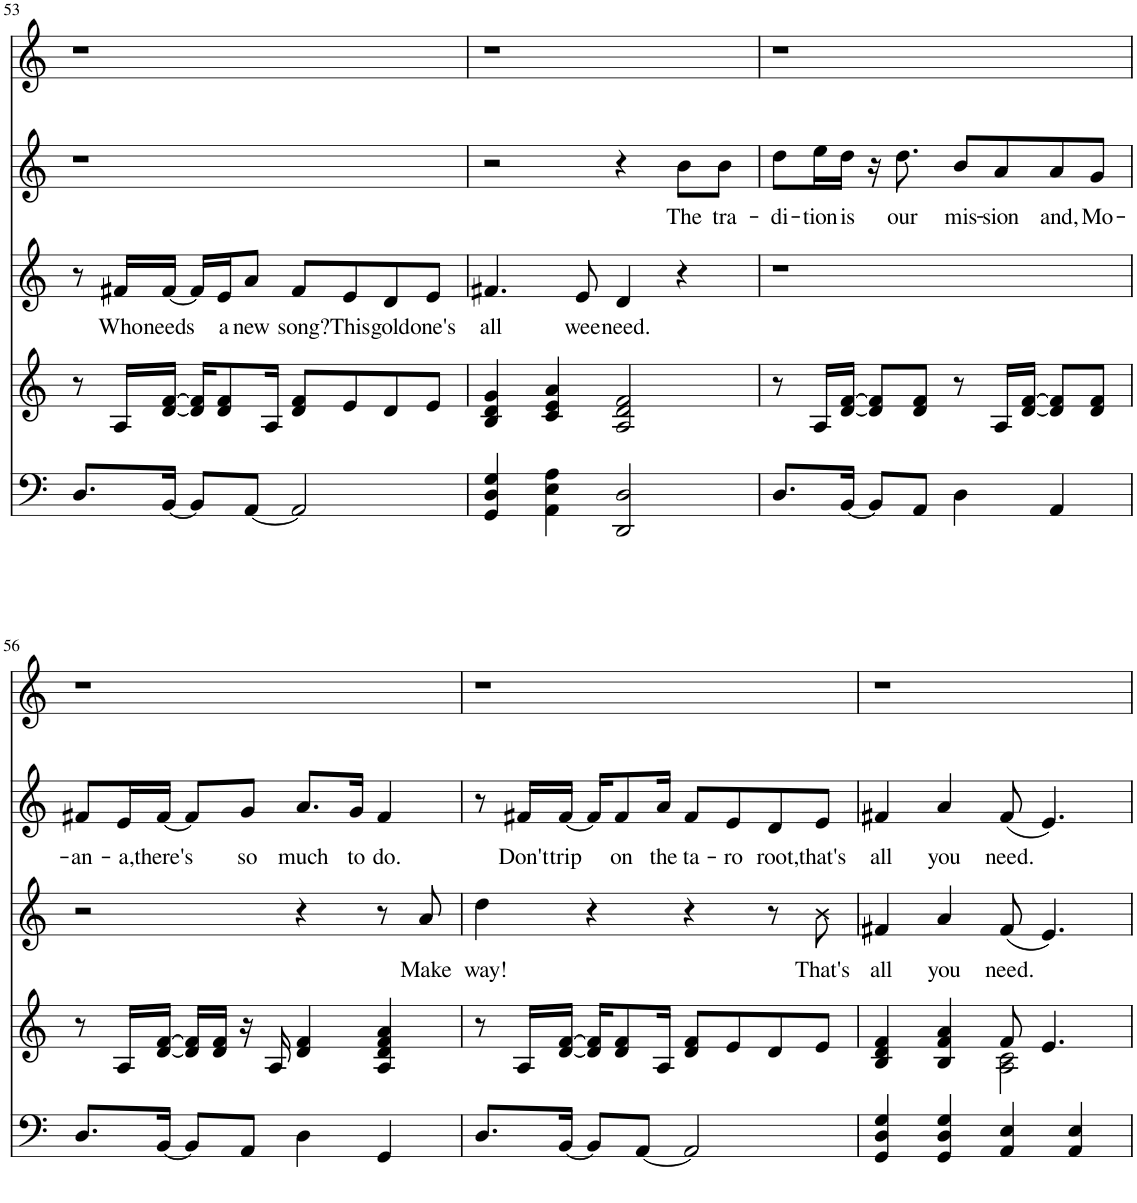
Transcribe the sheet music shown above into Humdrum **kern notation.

**kern	**kern	**kern	**text	**kern	**text	**kern
*part5	*part4	*part3	*part3	*part2	*part2	*part1
*staff5	*staff4	*staff3	*staff3	*staff2	*staff2	*staff1
*I"Piano	*I"Piano	*I"Part II	*	*I"Part I	*	*I"Solo
*I'Pno	*I'Pno	*	*	*	*	*
!!LO:PB:g=z
*clefF4	*clefG2	*clefG2	*	*clefG2	*	*clefG2
*k[]	*k[]	*k[]	*	*k[]	*	*k[]
*M4/4	*M4/4	*M4/4	*	*M4/4	*	*M4/4
=53	=53	=53	=53	=53	=53	=53
8.D/L	8r	8r	.	1r	.	1r
!	!	!	!LO:LY:b	!	!	!
.	16A/LL	16f#X/LL	Who	.	.	.
!	!	!	!LO:LY:b	!	!	!
[16BB/Jk	[16d/ [16f/JJ	[16f#/JJ	needs	.	.	.
8BB/L]	16d/] 16f/]KL	16f#/LL]	.	.	.	.
!	!	!	!LO:LY:b	!	!	!
.	8d/ 8f/	16e/J	a	.	.	.
!	!	!	!LO:LY:b	!	!	!
[8AA/J	.	8a/J	new	.	.	.
.	16A/Jk	.	.	.	.	.
!	!	!	!LO:LY:b	!	!	!
2AA/]	8d/ 8f/L	8f#/L	song?	.	.	.
!	!	!	!LO:LY:b	!	!	!
.	8e/	8e/	This	.	.	.
!	!	!	!LO:LY:b	!	!	!
.	8d/	8d/	gold	.	.	.
!	!	!	!LO:LY:b	!	!	!
.	8e/J	8e/J	one's	.	.	.
=54	=54	=54	=54	=54	=54	=54
!	!	!	!LO:LY:b	!	!	!
4GG/ 4D/ 4G/	4B/ 4d/ 4g/	4.f#X/	all	2r	.	1r
4AA\ 4E\ 4A\	4c/ 4e/ 4a/	.	.	.	.	.
!	!	!	!LO:LY:b	!	!	!
.	.	8e/	wee	.	.	.
!	!	!	!LO:LY:b	!	!	!
2DD/ 2D/	2A/ 2d/ 2f/	4d/	need.	4r	.	.
!	!	!	!	!	!LO:LY:b	!
.	.	4r	.	8b\L	The	.
!	!	!	!	!	!LO:LY:b	!
.	.	.	.	8b\J	tra-	.
=55	=55	=55	=55	=55	=55	=55
!	!	!	!	!	!LO:LY:b	!
8.D/L	8r	1r	.	8dd\L	-di-	1r
!	!	!	!	!	!LO:LY:b	!
.	16A/LL	.	.	16ee\L	-tion	.
!	!	!	!	!	!LO:LY:b	!
[16BB/Jk	[16d/ [16f/JJ	.	.	16dd\JJ	is	.
8BB/L]	8d/] 8f/]L	.	.	16r	.	.
!	!	!	!	!	!LO:LY:b	!
.	.	.	.	8.dd\	our	.
8AA/J	8d/ 8f/J	.	.	.	.	.
!	!	!	!	!	!LO:LY:b	!
4D\	8r	.	.	8b/L	mis-	.
!	!	!	!	!	!LO:LY:b	!
.	16A/LL	.	.	8a/	-sion	.
.	[16d/ [16f/JJ	.	.	.	.	.
!	!	!	!	!	!LO:LY:b	!
4AA/	8d/] 8f/]L	.	.	8a/	and,	.
!	!	!	!	!	!LO:LY:b	!
.	8d/ 8f/J	.	.	8g/J	Mo-	.
!!LO:LB:g=z
=56	=56	=56	=56	=56	=56	=56
!	!	!	!	!	!LO:LY:b	!
8.D/L	8r	2r	.	8f#X/L	-an-	1r
!	!	!	!	!	!LO:LY:b	!
.	16A/LL	.	.	16e/L	-a,	.
!	!	!	!	!	!LO:LY:b	!
[16BB/Jk	[16d/ [16f/JJ	.	.	[16f#/JJ	there's	.
8BB/L]	16d/] 16f/]LL	.	.	8f#/L]	.	.
.	16d/ 16f/JJ	.	.	.	.	.
!	!	!	!	!	!LO:LY:b	!
8AA/J	16r	.	.	8g/J	so	.
.	16A/	.	.	.	.	.
!	!	!	!	!	!LO:LY:b	!
4D\	4d/ 4f/	4r	.	8.a/L	much	.
!	!	!	!	!	!LO:LY:b	!
.	.	.	.	16g/Jk	to	.
!	!	!	!	!	!LO:LY:b	!
4GG/	4A/ 4d/ 4f/ 4a/	8r	.	4f#/	do.	.
!	!	!	!LO:LY:b	!	!	!
.	.	8a/	Make	.	.	.
=57	=57	=57	=57	=57	=57	=57
!	!	!	!LO:LY:b	!	!	!
8.D/L	8r	4dd\	way!	8r	.	1r
!	!	!	!	!	!LO:LY:b	!
.	16A/LL	.	.	16f#X/LL	Don't	.
!	!	!	!	!	!LO:LY:b	!
[16BB/Jk	[16d/ [16f/JJ	.	.	[16f#/JJ	trip	.
8BB/L]	16d/] 16f/]KL	4r	.	16f#/KL]	.	.
!	!	!	!	!	!LO:LY:b	!
.	8d/ 8f/	.	.	8f#/	on	.
[8AA/J	.	.	.	.	.	.
!	!	!	!	!	!LO:LY:b	!
.	16A/Jk	.	.	16a/Jk	the	.
!	!	!	!	!	!LO:LY:b	!
2AA/]	8d/ 8f/L	4r	.	8f#/L	ta-	.
!	!	!	!	!	!LO:LY:b	!
.	8e/	.	.	8e/	-ro	.
!	!	!	!	!	!LO:LY:b	!
.	8d/	8r	.	8d/	root,	.
!	!	!	!LO:LY:b	!	!LO:LY:b	!
.	8e/J	8b\	That's	8e/J	that's	.
=58	=58	=58	=58	=58	=58	=58
*	*^	*	*	*	*	*
!	!	!	!	!LO:LY:b	!	!LO:LY:b	!
4GG/ 4D/ 4G/	4B/ 4d/ 4f/	2ryy	4f#X/	all	4f#X/	all	1r
!	!	!	!	!LO:LY:b	!	!LO:LY:b	!
4GG/ 4D/ 4G/	4B/ 4f/ 4a/	.	4a/	you	4a/	you	.
!	!	!	!	!LO:LY:b	!	!LO:LY:b	!
4AA/ 4E/	8f/	2A\ 2c\	(8f#/	need.	(8f#/	need.	.
.	4.e/	.	4.e/)	.	4.e/)	.	.
4AA/ 4E/	.	.	.	.	.	.	.
*	*v	*v	*	*	*	*	*
=	=	=	=	=	=	=
*-	*-	*-	*-	*-	*-	*-
